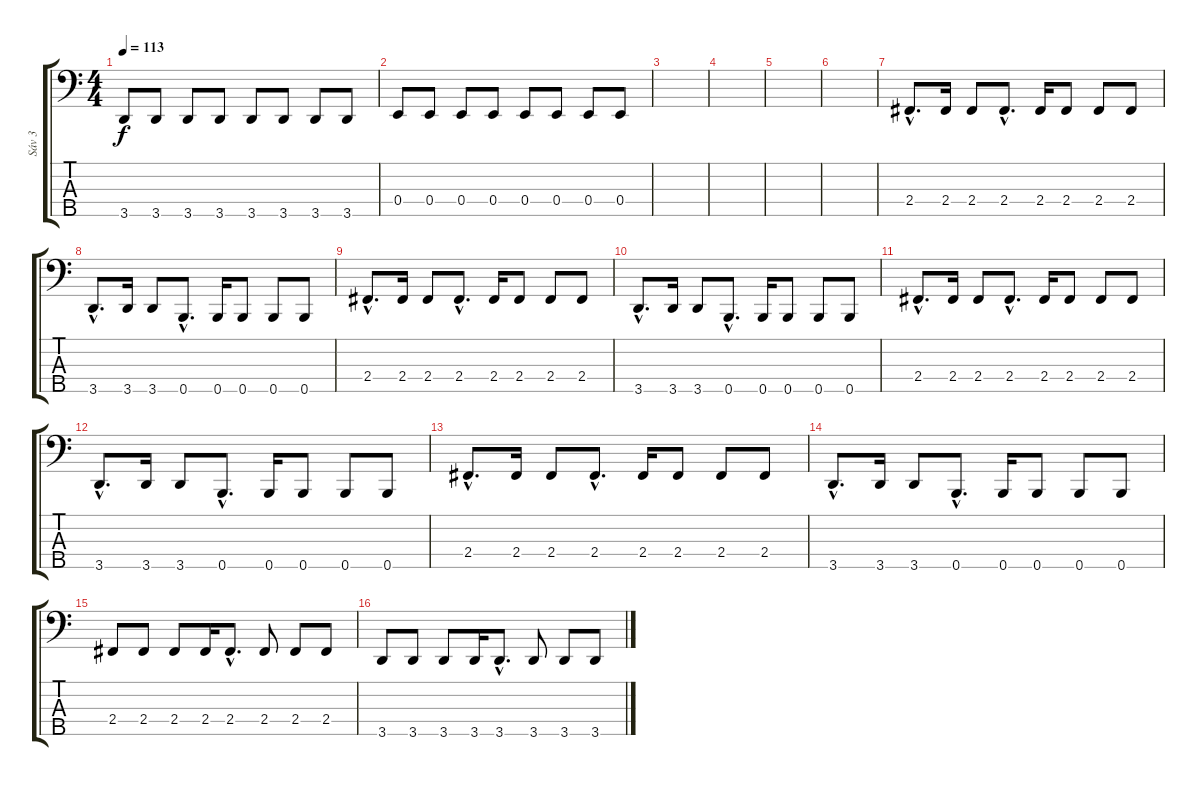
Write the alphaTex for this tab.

\track ("Sáv 3" "Sáv 3") {instrument electricbassfinger}
\staff {score tabs}
\tuning (G2 D2 A1 E1 B0) {hide}
\ts (4 4)
\tempo 113
\clef f4
\ks c
3.5.8{dy f} 3.5.8 3.5.8 3.5.8 3.5.8 3.5.8 3.5.8 3.5.8 |
0.4.8 0.4.8 0.4.8 0.4.8 0.4.8 0.4.8 0.4.8 0.4.8 |
|
|
|
|
2.4{hac}.8{d} 2.4.16 2.4.8 2.4{hac}.8{d} 2.4.16 2.4.8 2.4.8 2.4.8 |
3.5{hac}.8{d} 3.5.16 3.5.8 0.5{hac}.8{d} 0.5.16 0.5.8 0.5.8 0.5.8 |
2.4{hac}.8{d} 2.4.16 2.4.8 2.4{hac}.8{d} 2.4.16 2.4.8 2.4.8 2.4.8 |
3.5{hac}.8{d} 3.5.16 3.5.8 0.5{hac}.8{d} 0.5.16 0.5.8 0.5.8 0.5.8 |
2.4{hac}.8{d} 2.4.16 2.4.8 2.4{hac}.8{d} 2.4.16 2.4.8 2.4.8 2.4.8 |
3.5{hac}.8{d} 3.5.16 3.5.8 0.5{hac}.8{d} 0.5.16 0.5.8 0.5.8 0.5.8 |
2.4{hac}.8{d} 2.4.16 2.4.8 2.4{hac}.8{d} 2.4.16 2.4.8 2.4.8 2.4.8 |
3.5{hac}.8{d} 3.5.16 3.5.8 0.5{hac}.8{d} 0.5.16 0.5.8 0.5.8 0.5.8 |
2.4.8 2.4.8 2.4.8 2.4.16 2.4{hac}.8{d} 2.4.8 2.4.8 2.4.8 |
3.5.8 3.5.8 3.5.8 3.5.16 3.5{hac}.8{d} 3.5.8 3.5.8 3.5.8
